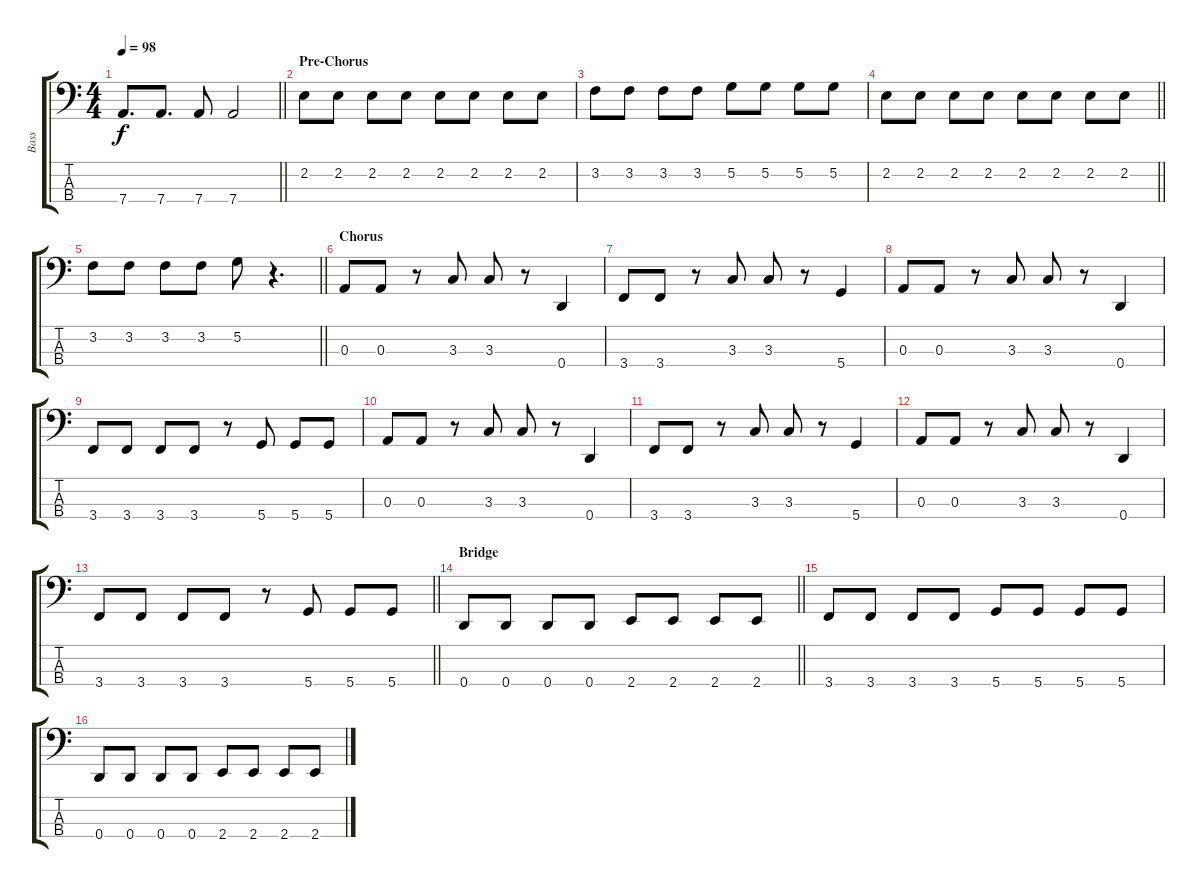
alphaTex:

\track ("Bass" "Bass") {instrument electricbassfinger}
\staff {score tabs}
\tuning (G2 D2 A1 D1) {hide}
\ts (4 4)
\tempo 98
\clef f4
\barLineRight lightlight
\ks c
7.4.8{d dy f} 7.4.8{d} 7.4.8 7.4.2 |
\section ("" "Pre-Chorus")
2.2.8 2.2.8 2.2.8 2.2.8 2.2.8 2.2.8 2.2.8 2.2.8 |
3.2.8 3.2.8 3.2.8 3.2.8 5.2.8 5.2.8 5.2.8 5.2.8 |
\barLineRight lightlight
2.2.8 2.2.8 2.2.8 2.2.8 2.2.8 2.2.8 2.2.8 2.2.8 |
\section ("" "")
\barLineRight lightlight
3.2.8 3.2.8 3.2.8 3.2.8 5.2.8 r.4{d} |
\section ("" "Chorus")
0.3.8 0.3.8 r.8 3.3.8 3.3.8 r.8 0.4.4 |
3.4.8 3.4.8 r.8 3.3.8 3.3.8 r.8 5.4.4 |
0.3.8 0.3.8 r.8 3.3.8 3.3.8 r.8 0.4.4 |
3.4.8 3.4.8 3.4.8 3.4.8 r.8 5.4.8 5.4.8 5.4.8 |
0.3.8 0.3.8 r.8 3.3.8 3.3.8 r.8 0.4.4 |
3.4.8 3.4.8 r.8 3.3.8 3.3.8 r.8 5.4.4 |
0.3.8 0.3.8 r.8 3.3.8 3.3.8 r.8 0.4.4 |
\barLineRight lightlight
3.4.8 3.4.8 3.4.8 3.4.8 r.8 5.4.8 5.4.8 5.4.8 |
\section ("" "Bridge")
\barLineRight lightlight
0.4.8 0.4.8 0.4.8 0.4.8 2.4.8 2.4.8 2.4.8 2.4.8 |
3.4.8 3.4.8 3.4.8 3.4.8 5.4.8 5.4.8 5.4.8 5.4.8 |
0.4.8 0.4.8 0.4.8 0.4.8 2.4.8 2.4.8 2.4.8 2.4.8
